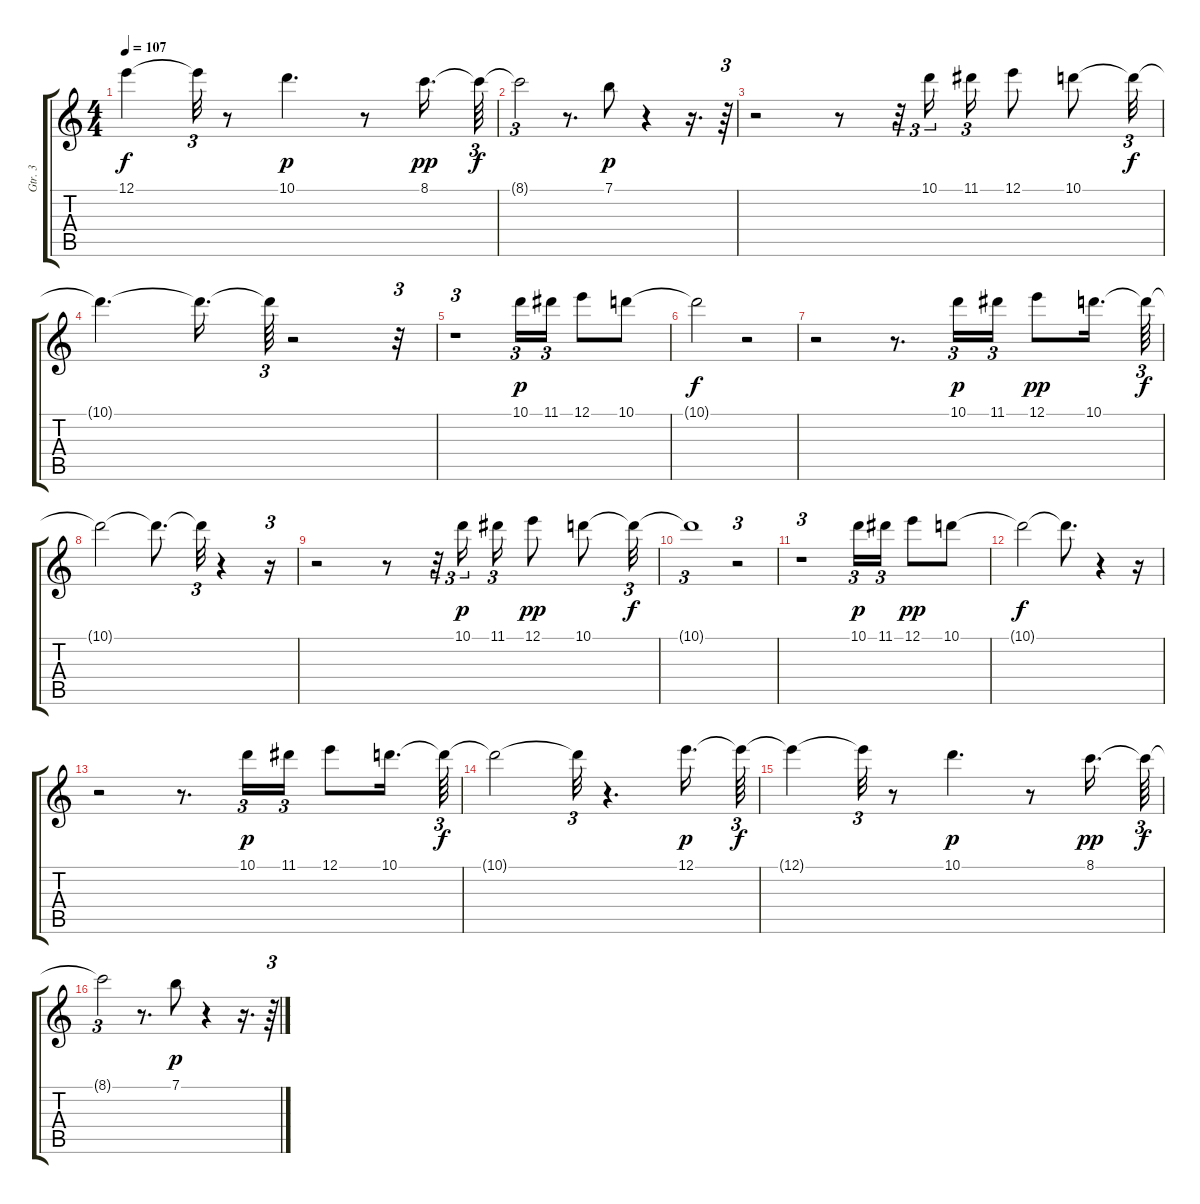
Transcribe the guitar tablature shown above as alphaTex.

\track ("Gtr. 3" "Gtr. 3") {instrument electricguitarjazz}
\staff {score tabs}
\tuning (E4 B3 G3 D3 A2 E2) {hide}
\ts (4 4)
\tempo 107
\clef g2
\ks c
12.1{t}.4{dy f} 12.1{t}.32{tu (3 2)} r.8 10.1.4{d dy p} r.8 8.1.16{d dy pp} 8.1{t}.64{tu (3 2) dy f} |
8.1{t}.2{tu (3 2)} r.8{d} 7.1.8{dy p} r.4 r.16{d} r.64{tu (3 2)} |
r.2 r.8 r.32{tu (3 2)} 10.1.16{tu (3 2) beam splitsecondary} 11.1.16{tu (3 2)} 12.1.8 10.1.8 10.1{t}.32{tu (3 2) dy f} |
10.1{t}.4{d} 10.1{t}.16{d} 10.1{t}.64{tu (3 2)} r.2 r.32{tu (3 2)} |
r.1{tu (3 2)} 10.1.16{tu (3 2) dy p} 11.1.16{tu (3 2)} 12.1.8 10.1.8 |
10.1{t}.2{dy f} r.2 |
r.2 r.8{d} 10.1.16{tu (3 2) dy p} 11.1.16{tu (3 2)} 12.1.8{dy pp} 10.1.16{d} 10.1{t}.64{tu (3 2) dy f} |
10.1{t}.2 10.1{t}.8{d} 10.1{t}.32{tu (3 2)} r.4 r.16{tu (3 2)} |
r.2 r.8 r.32{tu (3 2)} 10.1.16{tu (3 2) dy p beam splitsecondary} 11.1.16{tu (3 2)} 12.1.8{dy pp} 10.1.8 10.1{t}.32{tu (3 2) dy f} |
10.1{t}.1{tu (3 2)} r.2{tu (3 2)} |
r.1{tu (3 2)} 10.1.16{tu (3 2) dy p} 11.1.16{tu (3 2)} 12.1.8{dy pp} 10.1.8 |
10.1{t}.2{dy f} 10.1{t}.8{d} r.4 r.16 |
r.2 r.8{d} 10.1.16{tu (3 2) dy p} 11.1.16{tu (3 2)} 12.1.8 10.1.16{d} 10.1{t}.64{tu (3 2) dy f} |
10.1{t}.2 10.1{t}.32{tu (3 2)} r.4{d} 12.1.16{d dy p} 12.1{t}.64{tu (3 2) dy f} |
12.1{t}.4 12.1{t}.32{tu (3 2)} r.8 10.1.4{d dy p} r.8 8.1.16{d dy pp} 8.1{t}.64{tu (3 2) dy f} |
8.1{t}.2{tu (3 2)} r.8{d} 7.1.8{dy p} r.4 r.16{d} r.64{tu (3 2)}
